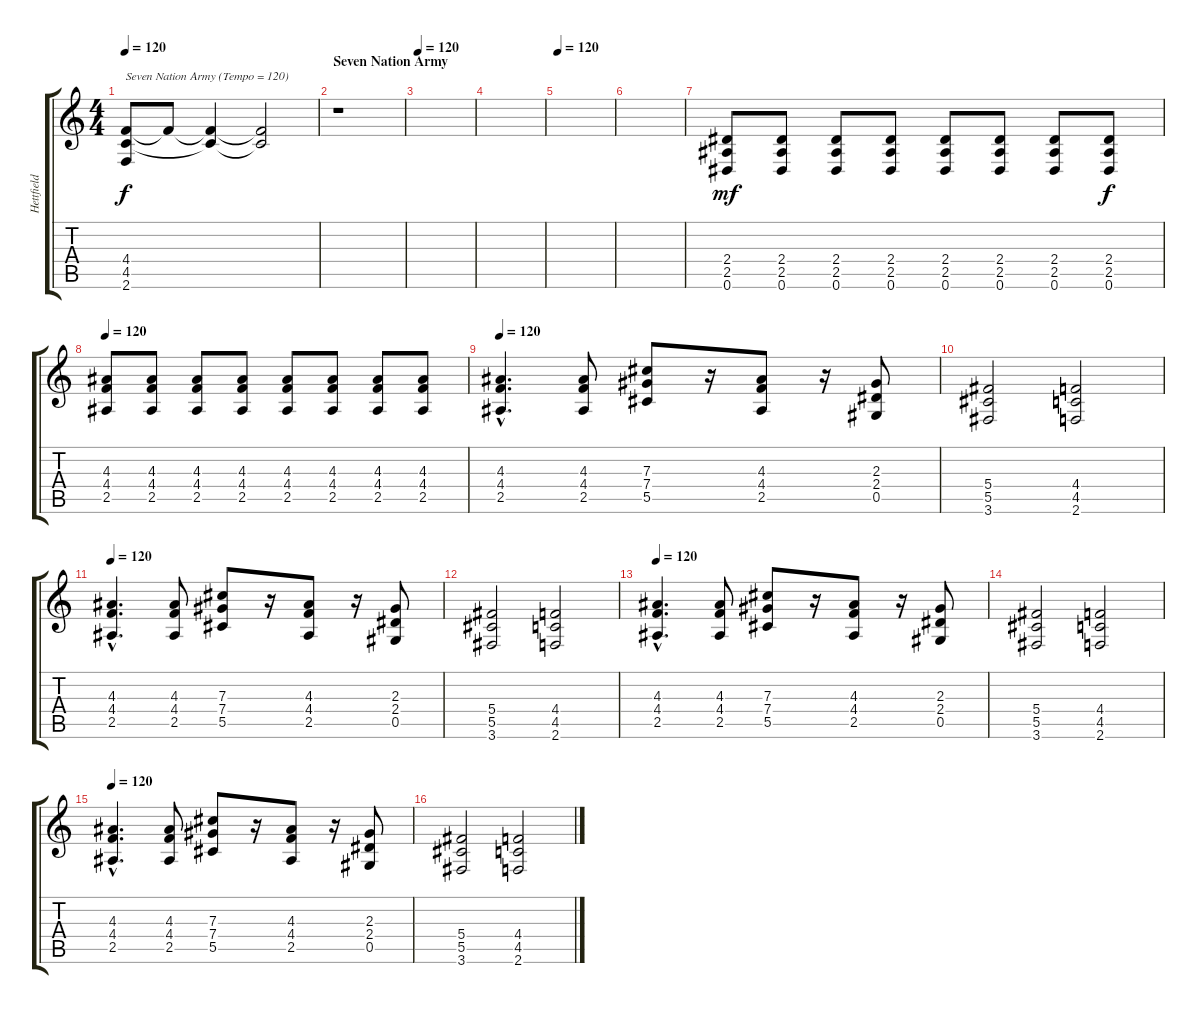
\track ("Hettfield " "Hettfield ") {instrument distortionguitar}
\staff {score tabs}
\tuning (Eb4 Bb3 Gb3 Db3 Ab2 Eb2) {hide}
\ts (4 4)
\tempo 120
\clef g2
\ks c
(4.4 4.5 2.6).8{txt "Seven Nation Army (Tempo = 120)" dy f} 4.4{t}.8 (4.4{t} 4.5{t}).4 (4.4{t} 4.5{t}).2 |
\section ("" "Seven Nation Army ")
r.1 |
\tempo 120
|
|
\tempo 120
|
|
(2.4 2.5 0.6).8{dy mf} (2.4 2.5 0.6).8 (2.4 2.5 0.6).8 (2.4 2.5 0.6).8 (2.4 2.5 0.6).8 (2.4 2.5 0.6).8 (2.4 2.5 0.6).8 (2.4 2.5 0.6).8{dy f} |
\tempo 120
(4.3 4.4 2.5).8 (4.3 4.4 2.5).8 (4.3 4.4 2.5).8 (4.3 4.4 2.5).8 (4.3 4.4 2.5).8 (4.3 4.4 2.5).8 (4.3 4.4 2.5).8 (4.3 4.4 2.5).8 |
\tempo 120
(4.3{hac} 4.4{hac} 2.5{hac}).4{d} (4.3 4.4 2.5).8 (7.3 7.4 5.5).8 r.16 (4.3 4.4 2.5).8 r.16 (2.3 2.4 0.5).8 |
(5.4 5.5 3.6).2 (4.4 4.5 2.6).2 |
\tempo 120
(4.3{hac} 4.4{hac} 2.5{hac}).4{d} (4.3 4.4 2.5).8 (7.3 7.4 5.5).8 r.16 (4.3 4.4 2.5).8 r.16 (2.3 2.4 0.5).8 |
(5.4 5.5 3.6).2 (4.4 4.5 2.6).2 |
\tempo 120
(4.3{hac} 4.4{hac} 2.5{hac}).4{d} (4.3 4.4 2.5).8 (7.3 7.4 5.5).8 r.16 (4.3 4.4 2.5).8 r.16 (2.3 2.4 0.5).8 |
(5.4 5.5 3.6).2 (4.4 4.5 2.6).2 |
\tempo 120
(4.3{hac} 4.4{hac} 2.5{hac}).4{d} (4.3 4.4 2.5).8 (7.3 7.4 5.5).8 r.16 (4.3 4.4 2.5).8 r.16 (2.3 2.4 0.5).8 |
(5.4 5.5 3.6).2 (4.4 4.5 2.6).2
